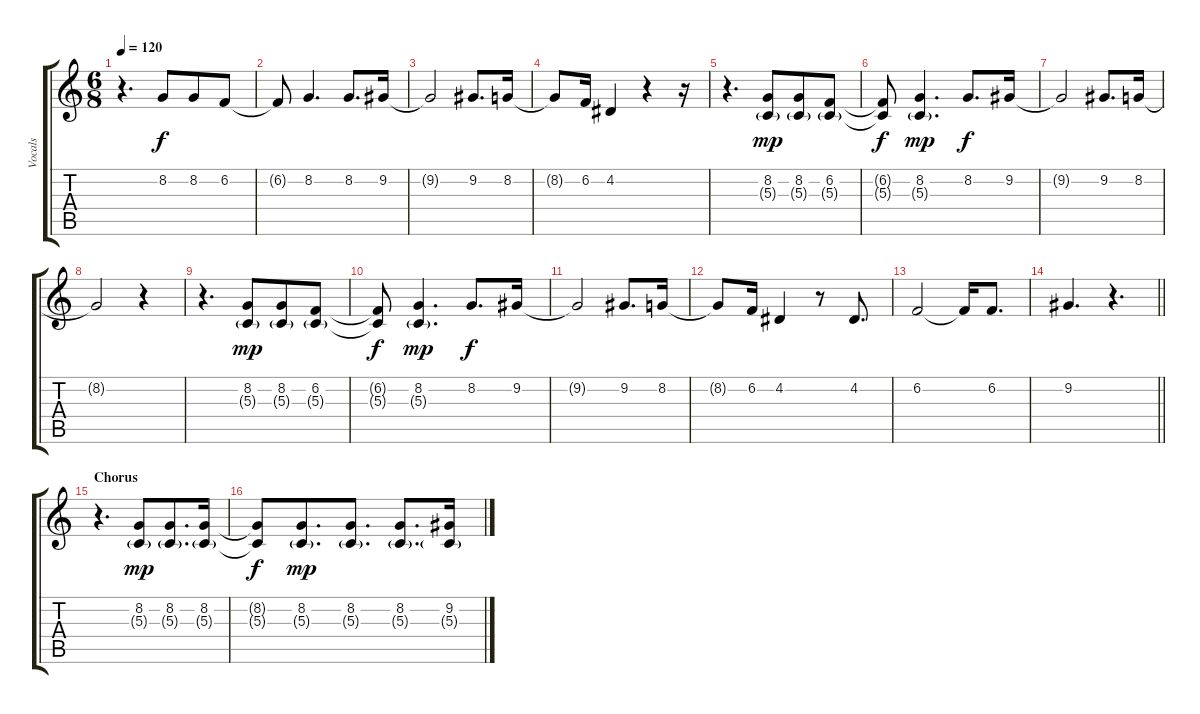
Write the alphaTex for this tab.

\track ("Vocals" "Vocals") {instrument altosax}
\staff {score tabs}
\tuning (E4 B3 G3 D3 A2 E2) {hide}
\ts (6 8)
\tempo 120
\clef g2
\ks c
r.4{d dy f} 8.2.8 8.2.8 6.2.8 |
6.2{t}.8 8.2.4{d} 8.2.8{d} 9.2.16 |
9.2{t}.2 9.2.8{d} 8.2.16 |
8.2{t}.8 6.2.16 4.2.4 r.4 r.16 |
r.4{d} (8.2 5.3{g}).8{dy mp} (8.2 5.3{g}).8 (6.2 5.3{g}).8 |
(6.2{t} 5.3{t}).8{dy f} (8.2 5.3{g}).4{d dy mp} 8.2.8{d dy f} 9.2.16 |
9.2{t}.2 9.2.8{d} 8.2.16 |
8.2{t}.2 r.4 |
r.4{d} (8.2 5.3{g}).8{dy mp} (8.2 5.3{g}).8 (6.2 5.3{g}).8 |
(6.2{t} 5.3{t}).8{dy f} (8.2 5.3{g}).4{d dy mp} 8.2.8{d dy f} 9.2.16 |
9.2{t}.2 9.2.8{d} 8.2.16 |
8.2{t}.8 6.2.16 4.2.4 r.8 4.2.8{d} |
6.2.2 6.2{t}.16 6.2.8{d} |
\barLineRight lightlight
9.2.4{d} r.4{d} |
\section ("" "Chorus")
r.4{d} (8.2 5.3{g}).8{dy mp} (8.2 5.3{g}).8{d} (8.2 5.3{g}).16 |
(8.2{t} 5.3{t}).8{dy f} (8.2 5.3{g}).8{d dy mp} (8.2 5.3{g}).8{d} (8.2 5.3{g}).8{d} (9.2 5.3{g}).16
